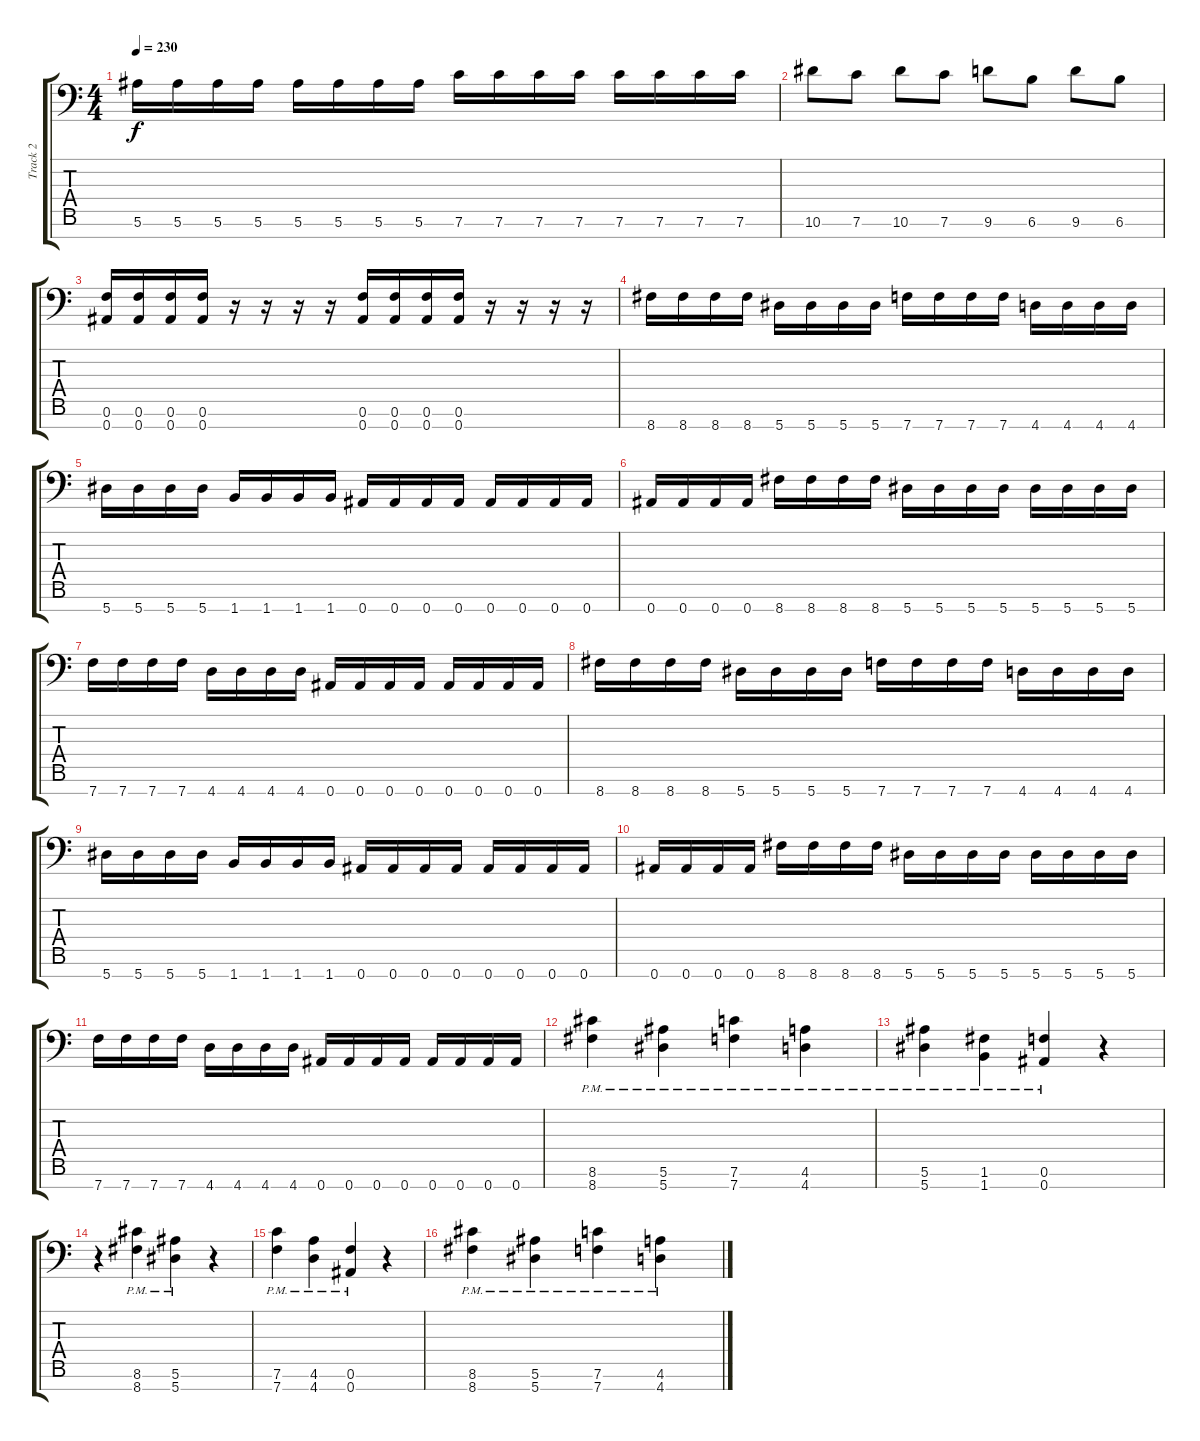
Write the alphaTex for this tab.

\track ("Track 2" "Track 2") {instrument overdrivenguitar}
\staff {score tabs}
\tuning (F4 C4 Ab3 Eb3 Bb2 F2 Bb1) {hide}
\ts (4 4)
\tempo 230
\clef f4
\ks c
5.6.16{dy f} 5.6.16 5.6.16 5.6.16 5.6.16 5.6.16 5.6.16 5.6.16 7.6.16 7.6.16 7.6.16 7.6.16 7.6.16 7.6.16 7.6.16 7.6.16 |
10.6.8 7.6.8 10.6.8 7.6.8 9.6.8 6.6.8 9.6.8 6.6.8 |
(0.6 0.7).16 (0.6 0.7).16 (0.6 0.7).16 (0.6 0.7).16 r.16 r.16 r.16 r.16 (0.6 0.7).16 (0.6 0.7).16 (0.6 0.7).16 (0.6 0.7).16 r.16 r.16 r.16 r.16 |
8.7.16 8.7.16 8.7.16 8.7.16 5.7.16 5.7.16 5.7.16 5.7.16 7.7.16 7.7.16 7.7.16 7.7.16 4.7.16 4.7.16 4.7.16 4.7.16 |
5.7.16 5.7.16 5.7.16 5.7.16 1.7.16 1.7.16 1.7.16 1.7.16 0.7.16 0.7.16 0.7.16 0.7.16 0.7.16 0.7.16 0.7.16 0.7.16 |
0.7.16 0.7.16 0.7.16 0.7.16 8.7.16 8.7.16 8.7.16 8.7.16 5.7.16 5.7.16 5.7.16 5.7.16 5.7.16 5.7.16 5.7.16 5.7.16 |
7.7.16 7.7.16 7.7.16 7.7.16 4.7.16 4.7.16 4.7.16 4.7.16 0.7.16 0.7.16 0.7.16 0.7.16 0.7.16 0.7.16 0.7.16 0.7.16 |
8.7.16 8.7.16 8.7.16 8.7.16 5.7.16 5.7.16 5.7.16 5.7.16 7.7.16 7.7.16 7.7.16 7.7.16 4.7.16 4.7.16 4.7.16 4.7.16 |
5.7.16 5.7.16 5.7.16 5.7.16 1.7.16 1.7.16 1.7.16 1.7.16 0.7.16 0.7.16 0.7.16 0.7.16 0.7.16 0.7.16 0.7.16 0.7.16 |
0.7.16 0.7.16 0.7.16 0.7.16 8.7.16 8.7.16 8.7.16 8.7.16 5.7.16 5.7.16 5.7.16 5.7.16 5.7.16 5.7.16 5.7.16 5.7.16 |
7.7.16 7.7.16 7.7.16 7.7.16 4.7.16 4.7.16 4.7.16 4.7.16 0.7.16 0.7.16 0.7.16 0.7.16 0.7.16 0.7.16 0.7.16 0.7.16 |
(8.6{pm} 8.7{pm}).4 (5.6{pm} 5.7{pm}).4 (7.6{pm} 7.7{pm}).4 (4.6{pm} 4.7{pm}).4 |
(5.6{pm} 5.7{pm}).4 (1.6{pm} 1.7{pm}).4 (0.6{pm} 0.7{pm}).4 r.4 |
r.4 (8.6{pm} 8.7{pm}).4 (5.6{pm} 5.7{pm}).4 r.4 |
(7.6{pm} 7.7{pm}).4 (4.6{pm} 4.7{pm}).4 (0.6{pm} 0.7{pm}).4 r.4 |
(8.6{pm} 8.7{pm}).4 (5.6{pm} 5.7{pm}).4 (7.6{pm} 7.7{pm}).4 (4.6{pm} 4.7{pm}).4
